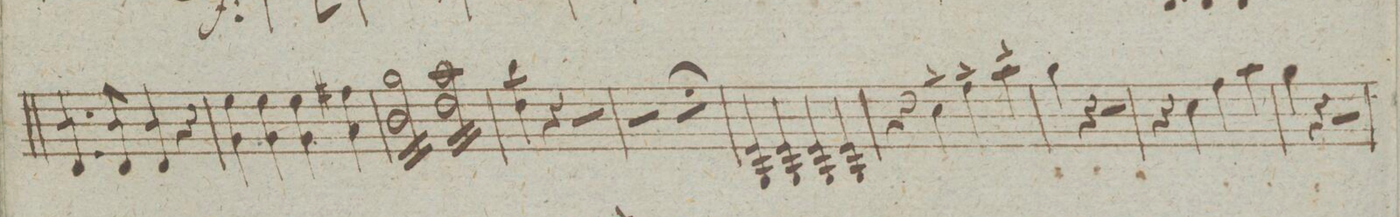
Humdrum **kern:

**kern	**dynam
*I"Violino Imo	*
*clefG2	*
*k[]	*
*met(c|)	*
*M2/2	*
4.b/ 4.d/	.
8b/ 8d/	.
4b/ 4d/	.
4r	.
=119	=119
4ee\ 4g\	.
4ee\ 4g\	.
4ee\ 4g\	.
4ff#X\ 4a\	.
=120	=120
*tremolo	*
16gg\ 16b\LL	.
16gg\ 16b\	.
16gg\ 16b\	.
16gg\ 16b\	.
16gg\ 16b\	.
16gg\ 16b\	.
16gg\ 16b\	.
16gg\ 16b\JJ	.
16aa\ 16dd\LL	.
16aa\ 16dd\	.
16aa\ 16dd\	.
16aa\ 16dd\	.
16aa\ 16dd\	.
16aa\ 16dd\	.
16aa\ 16dd\	.
16aa\ 16dd\JJ	.
*Xtremolo	*
=121	=121
4bb\ 4dd\	.
4r	.
2r	.
=122	=122
2r	.
2r;	.
=123	=123
4e/ 4G/	.
4e/ 4G/	.
4e/ 4G/	.
4e/ 4G/	.
=124	=124
4r	.
4cc^\	.
4ff^\	.
4aa^\	.
=125	=125
4gg\	.
4r	.
2r	.
=126	=126
4r	.
4cc\	.
4ff\	.
4aa\	.
=127	=127
4gg\	.
4r	.
2r	.
=128	=128
*-	*-
